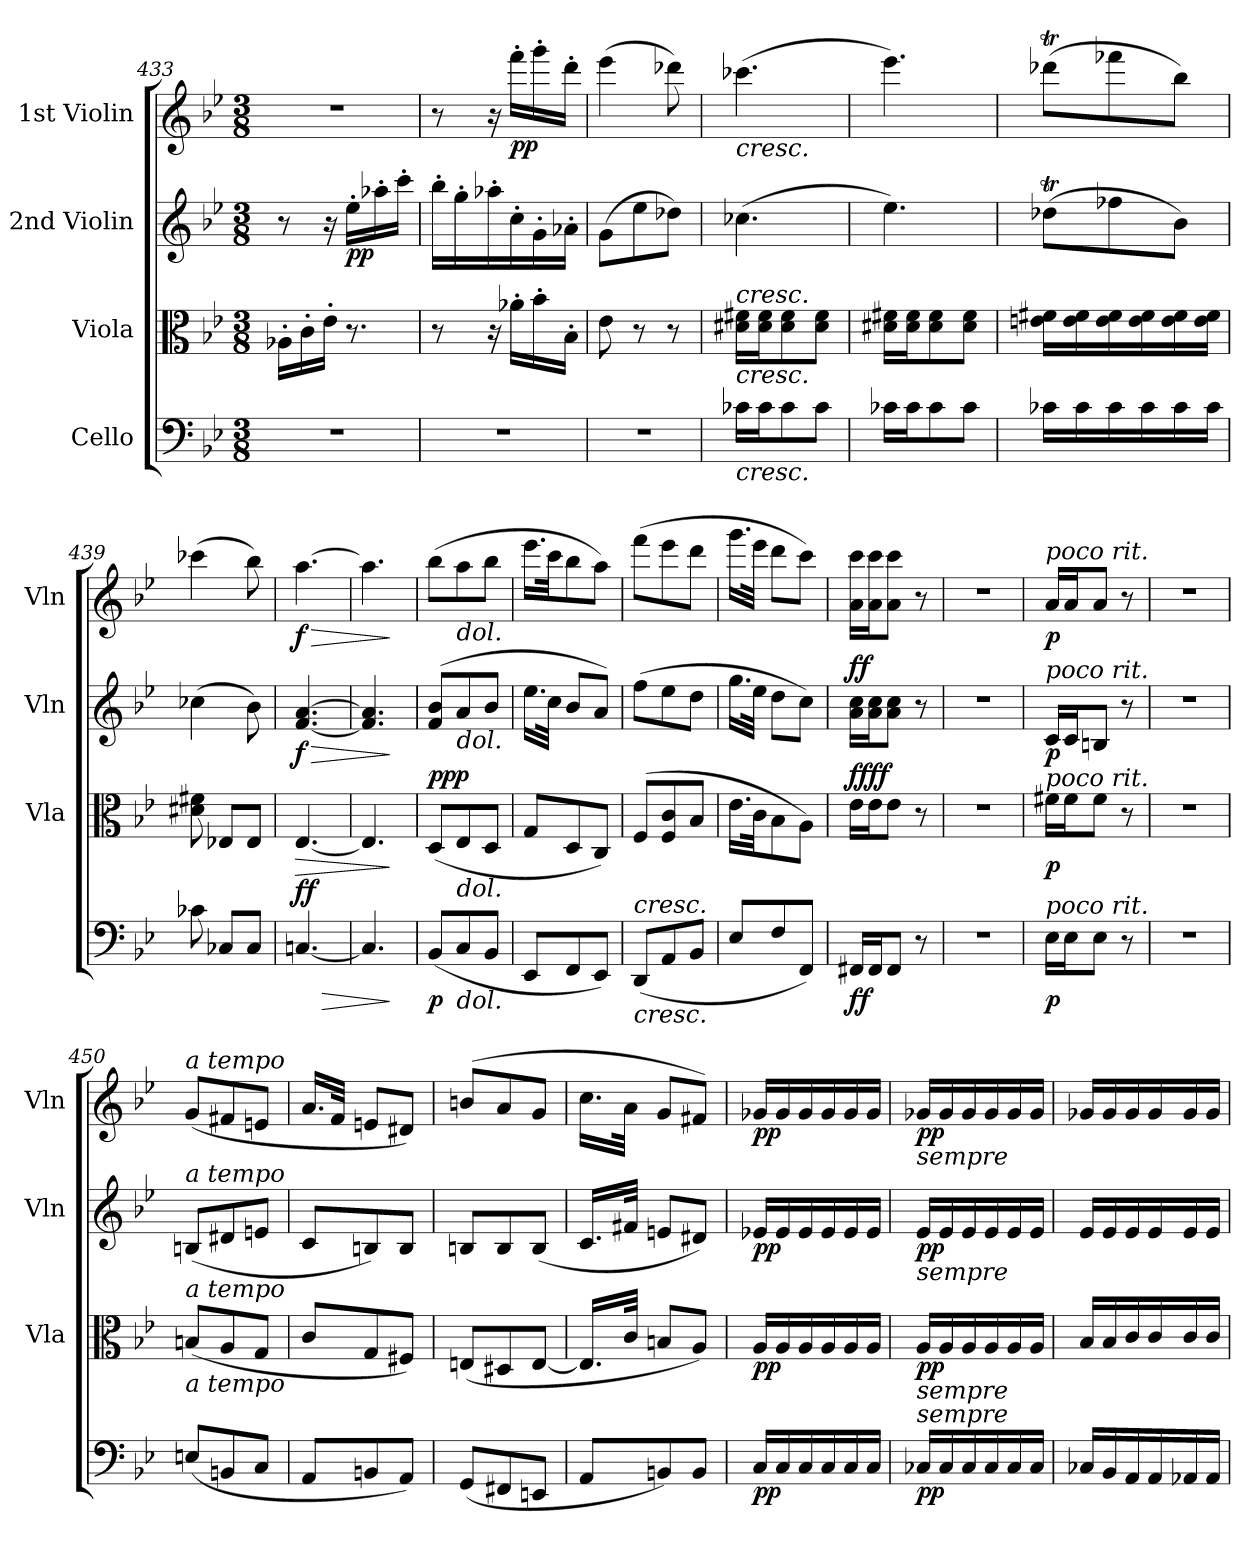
**kern	**dynam	**kern	**dynam	**kern	**dynam	**kern	**dynam
*part4	*part4	*part3	*part3	*part2	*part2	*part1	*part1
*staff4	*staff4	*staff3	*staff3	*staff2	*staff2	*staff1	*staff1
*I"Cello	*	*I"Viola	*	*I"2nd Violin	*	*I"1st Violin	*
*	*	*I'Vla	*	*I'Vln	*	*I'Vln	*
*clefF4	*	*clefC3	*	*clefG2	*	*clefG2	*
*k[b-e-]	*	*k[b-e-]	*	*k[b-e-]	*	*k[b-e-]	*
*B-:	*	*B-:	*	*B-:	*	*B-:	*
*M3/8	*	*M3/8	*	*M3/8	*	*M3/8	*
=433	=433	=433	=433	=433	=433	=433	=433
4.r	.	16A-X'LL	.	8r	.	4.r	.
.	.	16c'	.	.	.	.	.
.	.	16e-'JJ	.	16r	.	.	.
.	.	8.r	.	16ee-'LL	pp	.	.
.	.	.	.	16aa-X'	.	.	.
.	.	.	.	16ccc'JJ	.	.	.
=434	=434	=434	=434	=434	=434	=434	=434
4.r	.	8r	.	16bb-'LL	.	8r	.
.	.	.	.	16gg'	.	.	.
.	.	16r	.	16aa-X'	.	16r	.
.	.	16a-X'LL	.	16cc'	.	16fff'LL	pp
.	.	16b-'	.	16g'	.	16ggg'	.
.	.	16B-'JJ	.	16a-X'JJ	.	16ddd'JJ	.
=435	=435	=435	=435	=435	=435	=435	=435
4.r	.	8e-	.	(8gL	.	(4eee-	.
.	.	8r	.	8ee-	.	.	.
.	.	8r	.	8dd-XJ)	.	8ddd-X)	.
=436	=436	=436	=436	=436	=436	=436	=436
!	!	!	!	!	!	!LO:TX:b:i:t=cresc.	!
!	!	!LO:TX:a:i:t=cresc.	!	!	!	!	!
!	!	!LO:TX:b:i:t=cresc.	!	!	!	!	!
!LO:TX:b:i:t=cresc.	!	!	!	!	!	!	!
16c-XLL	.	16d#X 16f#XLL	.	(4.cc-X	.	(4.ccc-X	.
16c-J	.	16d# 16f#J	.	.	.	.	.
8c-	.	8d# 8f#	.	.	.	.	.
8c-J	.	8d# 8f#J	.	.	.	.	.
=437	=437	=437	=437	=437	=437	=437	=437
16c-XLL	.	16d#X 16f#XLL	.	4.ee-)	.	4.eee-)	.
16c-J	.	16d# 16f#J	.	.	.	.	.
8c-	.	8d# 8f#	.	.	.	.	.
8c-J	.	8d# 8f#J	.	.	.	.	.
=438	=438	=438	=438	=438	=438	=438	=438
16c-XLL	.	16en 16f#XLL	.	(8dd-XTL	.	(8ddd-XTL	.
16c-	.	16e 16f#	.	.	.	.	.
16c-	.	16e 16f#	.	8ff-X	.	8fff-X	.
16c-	.	16e 16f#	.	.	.	.	.
16c-	.	16e 16f#	.	8b-J)	.	8bb-J)	.
16c-JJ	.	16e 16f#JJ	.	.	.	.	.
=439	=439	=439	=439	=439	=439	=439	=439
8c-X	.	8d#X 8f#X	.	(4cc-X	.	(4ccc-X	.
8C-XL	.	8E-XL	.	.	.	.	.
8C-J	.	8E-J	.	8b-)	.	8bb-)	.
=440	=440	=440	=440	=440	=440	=440	=440
!	!LO:HP:b	!	!LO:HP:b	!	!LO:HP:b	!	!LO:HP:b
!	!LO:DY:n=1:a	!	!	!	!	!	!
[4.Cn	> ff	[4.E-	>	[4.f [4.a	> f	[4.aa	> f
=441	=441	=441	=441	=441	=441	=441	=441
4.C]	.	4.E-]	.	4.f] 4.a]	.	4.aa]	.
.	]	.	]	.	]	.	]
=442	=442	=442	=442	=442	=442	=442	=442
!	!	!	!LO:DY:a	!	!	!	!
(8BB-L	p	(8DL	ppp	(8f 8b-L	.	(8bb-L	.
!	!	!	!	!	!	!LO:TX:b:i:t=dol.	!
!	!	!	!	!LO:TX:b:i:t=dol.	!	!	!
!	!	!LO:TX:b:i:t=dol.	!	!	!	!	!
!LO:TX:b:i:t=dol.	!	!	!	!	!	!	!
8C	.	8E-	.	8a	.	8aa	.
8BB-J	.	8DJ	.	8b-J	.	8bb-J	.
=443	=443	=443	=443	=443	=443	=443	=443
8EE-L	.	8GL	.	16.ee-LL	.	16.eee-LL	.
.	.	.	.	32ccJJk	.	32cccJK	.
8FF	.	8D	.	8b-L	.	8bb-	.
8EE-J)	.	8CJ)	.	8aJ)	.	8aaJ)	.
=444	=444	=444	=444	=444	=444	=444	=444
!LO:TX:b:i:t=cresc.	!	!	!	!	!	!	!
!LO:TX:a:i:t=cresc.	!	!	!	!	!	!	!
(8DDL	.	(8FL	.	(8ffL	.	(8fffL	.
8AA	.	8F 8c	.	8ee-	.	8eee-	.
8BB-J	.	8B-J	.	8ddJ	.	8dddJ	.
=445	=445	=445	=445	=445	=445	=445	=445
8E-L	.	16.e-LL	.	16.ggLL	.	16.gggLL	.
.	.	32cJK	.	32ee-JJk	.	32eee-JJk	.
8F	.	8B-	.	8ddL	.	8dddL	.
8FFJ)	.	8AJ)	.	8ccJ)	.	8cccJ)	.
=446	=446	=446	=446	=446	=446	=446	=446
!	!	!	!LO:DY:a	!	!LO:DY:a	!	!
16FF#XLL	ff	16e-LL	ffff	16a 16ccLL	ff	16a 16cccLL	.
16FF#J	.	16e-J	.	16a 16ccJ	.	16a 16cccJ	.
8FF#J	.	8e-J	.	8a 8ccJ	.	8a 8cccJ	.
8r	.	8r	.	8r	.	8r	.
=447	=447	=447	=447	=447	=447	=447	=447
4.r	.	4.r	.	4.r	.	4.r	.
=448	=448	=448	=448	=448	=448	=448	=448
!	!	!	!	!	!	!LO:TX:a:i:t=poco rit.	!
!	!	!	!	!LO:TX:a:i:t=poco rit.	!	!	!
!	!	!LO:TX:a:i:t=poco rit.	!	!	!	!	!
!LO:TX:a:i:t=poco rit.	!	!	!	!	!	!	!
16E-LL	p	16f#XLL	p	16cLL	p	16aLL	p
16E-J	.	16f#J	.	16cJ	.	16aJ	.
8E-J	.	8f#J	.	8BnJ	.	8aJ	.
8r	.	8r	.	8r	.	8r	.
=449	=449	=449	=449	=449	=449	=449	=449
4.r	.	4.r	.	4.r	.	4.r	.
=450	=450	=450	=450	=450	=450	=450	=450
!	!	!	!	!	!	!LO:TX:a:i:t=a tempo	!
!	!	!	!	!LO:TX:a:i:t=a tempo	!	!	!
!	!	!LO:TX:a:i:t=a tempo	!	!	!	!	!
!	!	!LO:TX:b:i:t=a tempo	!	!	!	!	!
(8EnL	.	(8BnL	.	(8BnL	.	(8gL	.
8BBn	.	8A	.	8d#X	.	8f#X	.
8CJ	.	8GJ	.	8enJ	.	8enJ	.
=451	=451	=451	=451	=451	=451	=451	=451
8AAL	.	8cL	.	8cL	.	16.aLL	.
.	.	.	.	.	.	32fJJk	.
8BBn	.	8G	.	8Bn)	.	8enL	.
8AAJ)	.	8F#XJ)	.	8BJ	.	8d#XJ)	.
=452	=452	=452	=452	=452	=452	=452	=452
(8GGL	.	(8EnL	.	8BnL	.	(8bnL	.
8FF#X	.	8D#X	.	8B	.	8a	.
8EEnJ	.	[8EJ	.	(8BJ	.	8gJ	.
=453	=453	=453	=453	=453	=453	=453	=453
8AAL	.	16.ELL]	.	16.cLL	.	16.ccLL	.
.	.	32cJJk	.	32f#XJJk	.	32aJJk	.
8BBn)	.	8BnL	.	8enL	.	8gL	.
8BBJ	.	8AJ)	.	8d#XJ)	.	8f#XJ)	.
=454	=454	=454	=454	=454	=454	=454	=454
16CLL	pp	16ALL	pp	16e-XLL	pp	16g-XLL	pp
16C	.	16A	.	16e-	.	16g-	.
16C	.	16A	.	16e-	.	16g-	.
16C	.	16A	.	16e-	.	16g-	.
16C	.	16A	.	16e-	.	16g-	.
16CJJ	.	16AJJ	.	16e-JJ	.	16g-JJ	.
=455	=455	=455	=455	=455	=455	=455	=455
!	!	!	!	!	!	!LO:TX:b:i:t=sempre	!
!	!	!	!	!LO:TX:b:i:t=sempre	!	!	!
!	!	!LO:TX:b:i:t=sempre	!	!	!	!	!
!LO:TX:a:i:t=sempre	!	!	!	!	!	!	!
16C-XLL	pp	16ALL	pp	16e-LL	pp	16g-XLL	pp
16C-	.	16A	.	16e-	.	16g-	.
16C-	.	16A	.	16e-	.	16g-	.
16C-	.	16A	.	16e-	.	16g-	.
16C-	.	16A	.	16e-	.	16g-	.
16C-JJ	.	16AJJ	.	16e-JJ	.	16g-JJ	.
=456	=456	=456	=456	=456	=456	=456	=456
16C-XLL	.	16B-LL	.	16e-LL	.	16g-XLL	.
16BB-	.	16B-	.	16e-	.	16g-	.
16AA	.	16c	.	16e-	.	16g-	.
16AA	.	16c	.	16e-	.	16g-	.
16AA-X	.	16c	.	16e-	.	16g-	.
16AA-JJ	.	16cJJ	.	16e-JJ	.	16g-JJ	.
=	=	=	=	=	=	=	=
*-	*-	*-	*-	*-	*-	*-	*-
